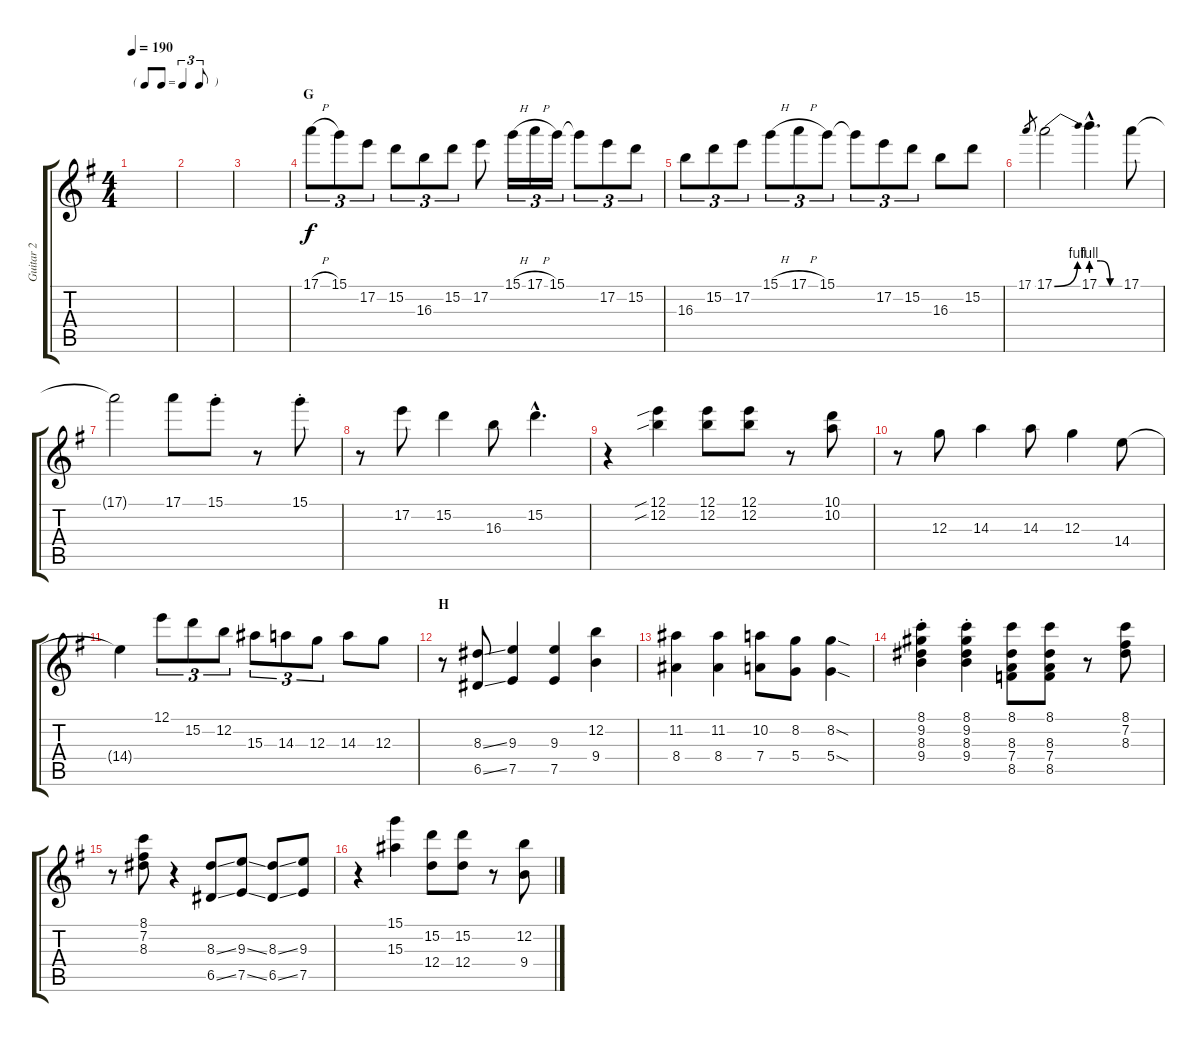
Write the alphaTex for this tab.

\track ("Guitar 2" "Guitar 2") {instrument distortionguitar}
\staff {score tabs}
\tuning (E4 B3 G3 D3 A2 E2) {hide}
\ts (4 4)
\tf triplet8th
\tempo 190
\clef g2
\ks g
|
|
|
\section ("" "G")
17.1{h}.8{tu (3 2)} 15.1.8{tu (3 2)} 17.2.8{tu (3 2)} 15.2.8{tu (3 2)} 16.3.8{tu (3 2)} 15.2.8{tu (3 2)} 17.2.8 15.1{h}.16{tu (3 2)} 17.1{h}.16{tu (3 2)} 15.1.16{tu (3 2)} 15.1{t}.8{tu (3 2)} 17.2.8{tu (3 2)} 15.2.8{tu (3 2)} |
16.3.8{tu (3 2)} 15.2.8{tu (3 2)} 17.2.8{tu (3 2)} 15.1{h}.8{tu (3 2)} 17.1{h}.8{tu (3 2)} 15.1.8{tu (3 2)} 15.1{t}.8{tu (3 2)} 17.2.8{tu (3 2)} 15.2.8{tu (3 2)} 16.3.8 15.2.8 |
17.1.8{gr} 17.1{be (bend 0 0 60 4)}.2 17.1{be (custom 0 4 20 4 40 0 60 0) hac}.4{d} 17.1.8 |
17.1{t}.2 17.1.8 15.1{st}.8 r.8 15.1{st}.8 |
r.8 17.2.8 15.2.4 16.3.8 15.2{hac}.4{d} |
r.4 (12.1{sib} 12.2{sib}).4 (12.1 12.2).8 (12.1 12.2).8 r.8 (10.1 10.2).8 |
r.8 12.3.8 14.3.4 14.3.8 12.3.4 14.4.8 |
14.4{t}.4 12.1.8{tu (3 2)} 15.2.8{tu (3 2)} 12.2.8{tu (3 2)} 15.3.8{tu (3 2)} 14.3.8{tu (3 2)} 12.3.8{tu (3 2)} 14.3.8 12.3.8 |
\section ("" "H")
r.8{volume 10} (8.3{ss} 6.5{ss}).8 (9.3 7.5).4 (9.3 7.5).4 (12.2 9.4).4 |
(11.2 8.4).4 (11.2 8.4).4 (10.2 7.4).8 (8.2 5.4).8 (8.2{sod} 5.4{sod}).4 |
(8.1{st} 9.2{st} 8.3{st} 9.4{st}).4 (8.1{st} 9.2{st} 8.3{st} 9.4{st}).4 (8.1 8.3 7.4 8.5).8 (8.1 8.3 7.4 8.5).8 r.8 (8.1 7.2 8.3).8 |
r.8 (8.1 7.2 8.3).8 r.4 (8.3{ss} 6.5{ss}).8 (9.3{ss} 7.5{ss}).8 (8.3{ss} 6.5{ss}).8 (9.3 7.5).8 |
r.4 (15.1 15.3).4 (15.2 12.4).8 (15.2 12.4).8 r.8 (12.2 9.4).8
